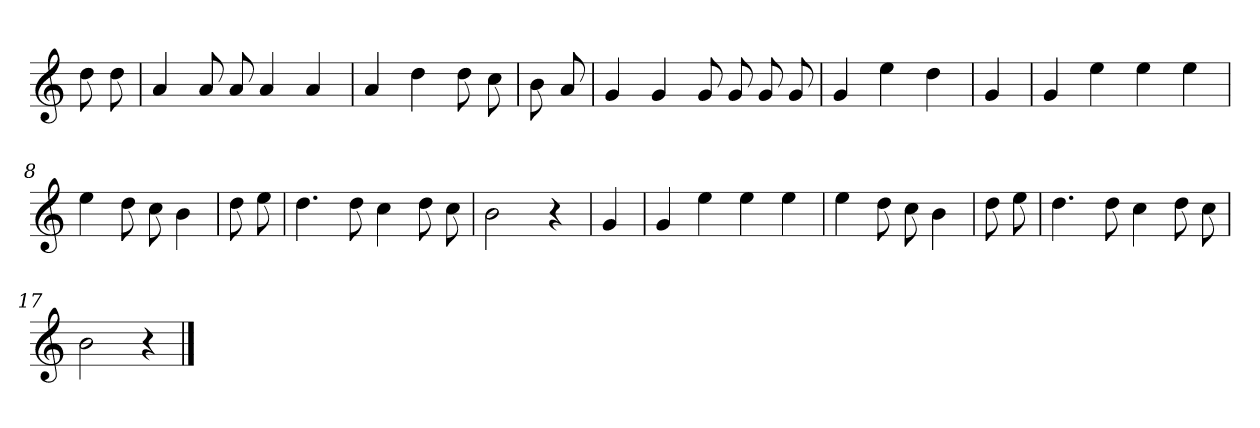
**kern
*part1
*staff1
*clefG2
*k[]
=
8dd
8dd
=1
4a
8a
8a
4a
4a
=2
4a
4dd
8dd
8cc
=3
8b
8a
=4
4g
4g
8g
8g
8g
8g
=5
4g
4ee
4dd
=6
4g
=7
4g
4ee
4ee
4ee
=8
4ee
8dd
8cc
4b
=9
8dd
8ee
=10
4.dd
8dd
4cc
8dd
8cc
=11
2b
4r
=12
4g
=13
4g
4ee
4ee
4ee
=14
4ee
8dd
8cc
4b
=15
8dd
8ee
=16
4.dd
8dd
4cc
8dd
8cc
=17
2b
4r
==
*-
